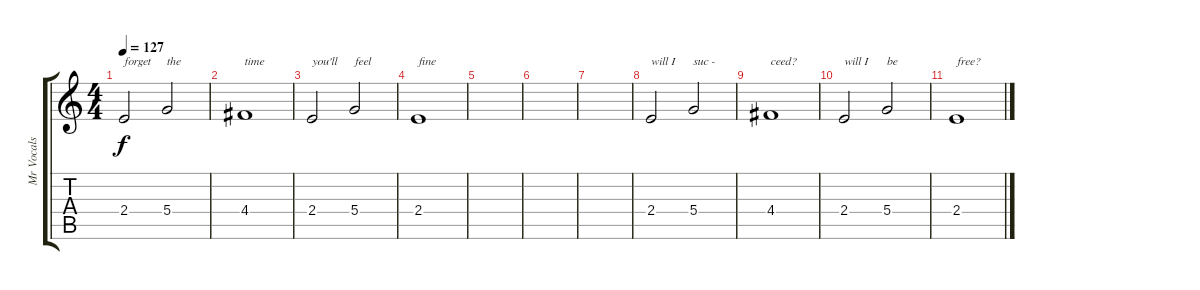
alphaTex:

\track ("Mr Vocals" "Mr Vocals") {instrument oboe}
\staff {score tabs}
\tuning (E5 B4 G4 D4 A3 E3) {hide}
\ts (4 4)
\tempo 127
\clef g2
\ks c
2.4.2{txt "forget" dy f} 5.4.2{txt "the"} |
4.4.1{txt "time"} |
2.4.2{txt "you'll"} 5.4.2{txt "feel"} |
2.4.1{txt "fine"} |
|
|
|
2.4.2{txt "will I"} 5.4.2{txt "suc - "} |
4.4.1{txt "ceed?"} |
2.4.2{txt "will I"} 5.4.2{txt "be"} |
2.4.1{txt "free?"}
